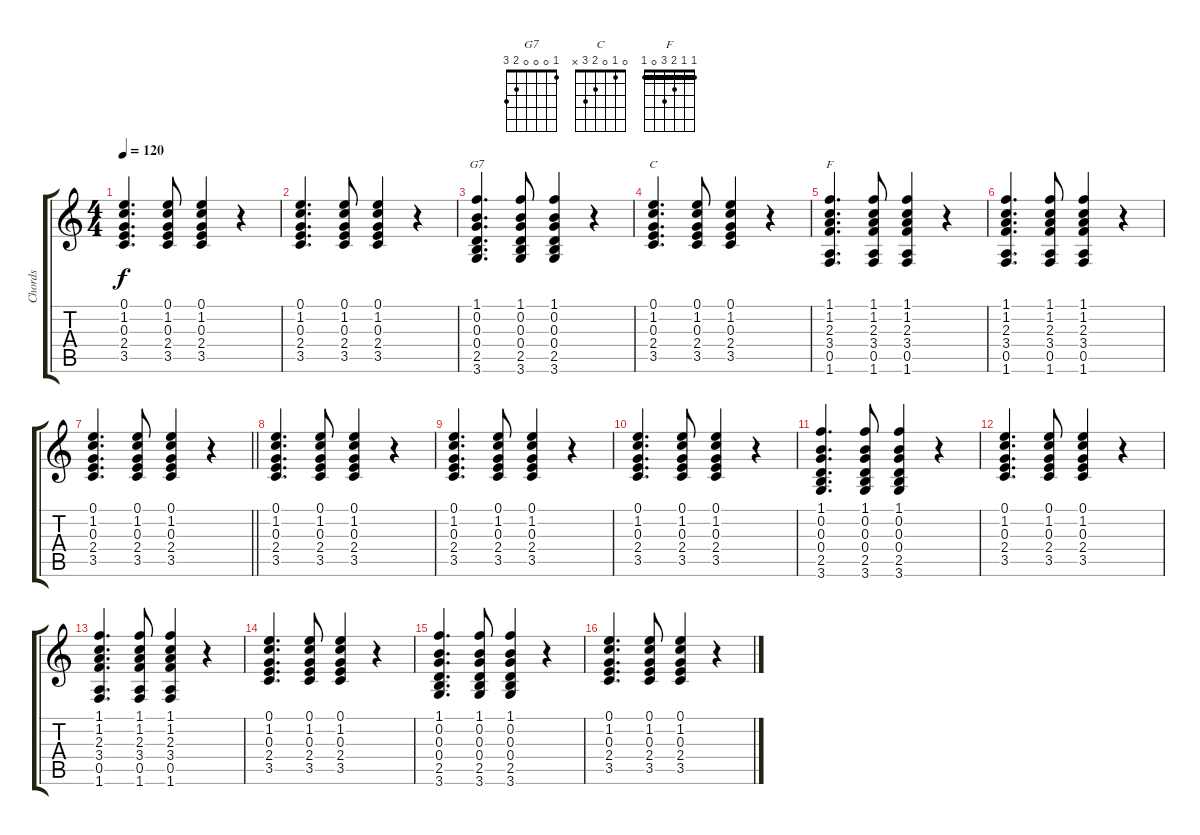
\track ("Chords" "Chords") {instrument acousticguitarsteel}
\staff {score tabs}
\tuning (E4 B3 G3 D3 A2 E2) {hide}
\chord ("G7" 1 0 0 0 2 3)
\chord ("C" 0 1 0 2 3 x)
\chord ("F" 1 1 2 3 0 1) {barre 1}
\ts (4 4)
\tempo 120
\clef g2
\ks c
(0.1 1.2 0.3 2.4 3.5).4{d dy f} (0.1 1.2 0.3 2.4 3.5).8 (0.1 1.2 0.3 2.4 3.5).4 r.4 |
(0.1 1.2 0.3 2.4 3.5).4{d} (0.1 1.2 0.3 2.4 3.5).8 (0.1 1.2 0.3 2.4 3.5).4 r.4 |
(1.1 0.2 0.3 0.4 2.5 3.6).4{d ch "G7"} (1.1 0.2 0.3 0.4 2.5 3.6).8 (1.1 0.2 0.3 0.4 2.5 3.6).4 r.4 |
(0.1 1.2 0.3 2.4 3.5).4{d ch "C"} (0.1 1.2 0.3 2.4 3.5).8 (0.1 1.2 0.3 2.4 3.5).4 r.4 |
(1.1 1.2 2.3 3.4 0.5 1.6).4{d ch "F"} (1.1 1.2 2.3 3.4 0.5 1.6).8 (1.1 1.2 2.3 3.4 0.5 1.6).4 r.4 |
(1.1 1.2 2.3 3.4 0.5 1.6).4{d} (1.1 1.2 2.3 3.4 0.5 1.6).8 (1.1 1.2 2.3 3.4 0.5 1.6).4 r.4 |
\barLineRight lightlight
(0.1 1.2 0.3 2.4 3.5).4{d} (0.1 1.2 0.3 2.4 3.5).8 (0.1 1.2 0.3 2.4 3.5).4 r.4 |
(0.1 1.2 0.3 2.4 3.5).4{d} (0.1 1.2 0.3 2.4 3.5).8 (0.1 1.2 0.3 2.4 3.5).4 r.4 |
(0.1 1.2 0.3 2.4 3.5).4{d} (0.1 1.2 0.3 2.4 3.5).8 (0.1 1.2 0.3 2.4 3.5).4 r.4 |
(0.1 1.2 0.3 2.4 3.5).4{d} (0.1 1.2 0.3 2.4 3.5).8 (0.1 1.2 0.3 2.4 3.5).4 r.4 |
(1.1 0.2 0.3 0.4 2.5 3.6).4{d} (1.1 0.2 0.3 0.4 2.5 3.6).8 (1.1 0.2 0.3 0.4 2.5 3.6).4 r.4 |
(0.1 1.2 0.3 2.4 3.5).4{d} (0.1 1.2 0.3 2.4 3.5).8 (0.1 1.2 0.3 2.4 3.5).4 r.4 |
(1.1 1.2 2.3 3.4 0.5 1.6).4{d} (1.1 1.2 2.3 3.4 0.5 1.6).8 (1.1 1.2 2.3 3.4 0.5 1.6).4 r.4 |
(0.1 1.2 0.3 2.4 3.5).4{d} (0.1 1.2 0.3 2.4 3.5).8 (0.1 1.2 0.3 2.4 3.5).4 r.4 |
(1.1 0.2 0.3 0.4 2.5 3.6).4{d} (1.1 0.2 0.3 0.4 2.5 3.6).8 (1.1 0.2 0.3 0.4 2.5 3.6).4 r.4 |
(0.1 1.2 0.3 2.4 3.5).4{d} (0.1 1.2 0.3 2.4 3.5).8 (0.1 1.2 0.3 2.4 3.5).4 r.4
